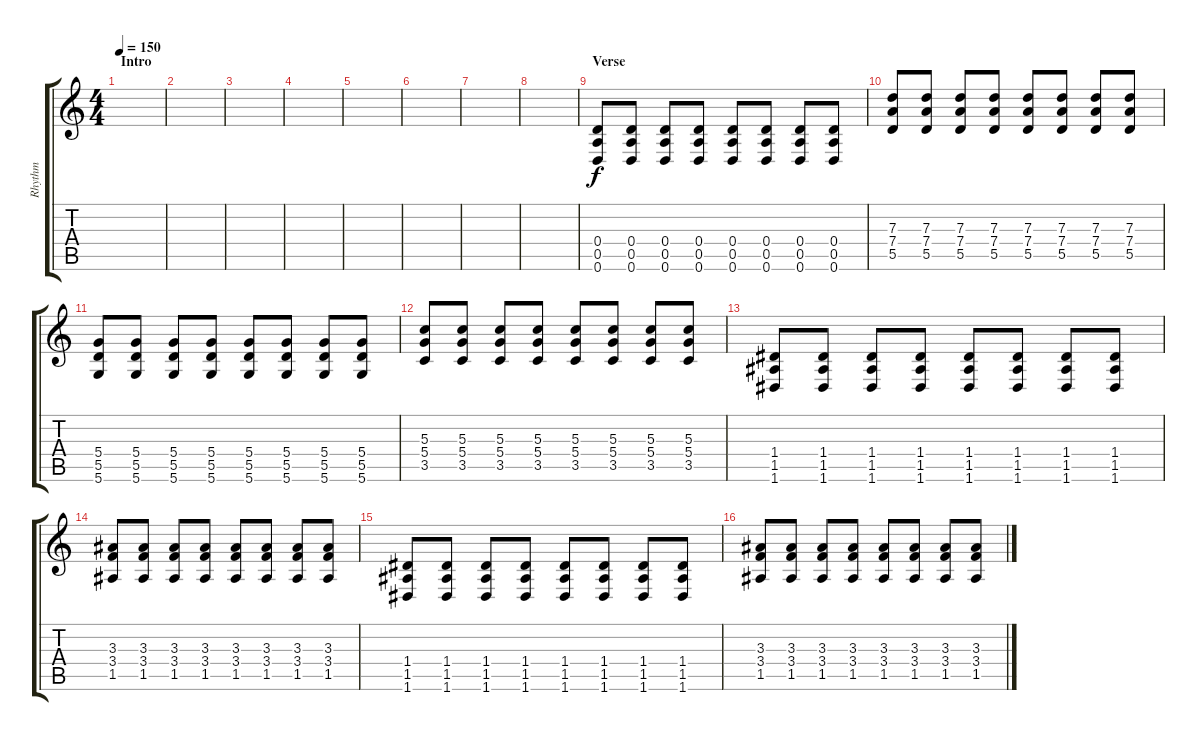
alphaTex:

\track ("Rhythm" "Rhythm") {instrument distortionguitar}
\staff {score tabs}
\tuning (E4 B3 G3 D3 A2 D2) {hide}
\ts (4 4)
\section ("" "Intro")
\tempo 150
\clef g2
\ks c
|
|
|
|
|
|
|
|
\section ("" "Verse")
(0.4 0.5 0.6).8 (0.4 0.5 0.6).8 (0.4 0.5 0.6).8 (0.4 0.5 0.6).8 (0.4 0.5 0.6).8 (0.4 0.5 0.6).8 (0.4 0.5 0.6).8 (0.4 0.5 0.6).8 |
(7.3 7.4 5.5).8 (7.3 7.4 5.5).8 (7.3 7.4 5.5).8 (7.3 7.4 5.5).8 (7.3 7.4 5.5).8 (7.3 7.4 5.5).8 (7.3 7.4 5.5).8 (7.3 7.4 5.5).8 |
(5.4 5.5 5.6).8 (5.4 5.5 5.6).8 (5.4 5.5 5.6).8 (5.4 5.5 5.6).8 (5.4 5.5 5.6).8 (5.4 5.5 5.6).8 (5.4 5.5 5.6).8 (5.4 5.5 5.6).8 |
(5.3 5.4 3.5).8 (5.3 5.4 3.5).8 (5.3 5.4 3.5).8 (5.3 5.4 3.5).8 (5.3 5.4 3.5).8 (5.3 5.4 3.5).8 (5.3 5.4 3.5).8 (5.3 5.4 3.5).8 |
(1.4 1.5 1.6).8 (1.4 1.5 1.6).8 (1.4 1.5 1.6).8 (1.4 1.5 1.6).8 (1.4 1.5 1.6).8 (1.4 1.5 1.6).8 (1.4 1.5 1.6).8 (1.4 1.5 1.6).8 |
(3.3 3.4 1.5).8 (3.3 3.4 1.5).8 (3.3 3.4 1.5).8 (3.3 3.4 1.5).8 (3.3 3.4 1.5).8 (3.3 3.4 1.5).8 (3.3 3.4 1.5).8 (3.3 3.4 1.5).8 |
(1.4 1.5 1.6).8 (1.4 1.5 1.6).8 (1.4 1.5 1.6).8 (1.4 1.5 1.6).8 (1.4 1.5 1.6).8 (1.4 1.5 1.6).8 (1.4 1.5 1.6).8 (1.4 1.5 1.6).8 |
(3.3 3.4 1.5).8 (3.3 3.4 1.5).8 (3.3 3.4 1.5).8 (3.3 3.4 1.5).8 (3.3 3.4 1.5).8 (3.3 3.4 1.5).8 (3.3 3.4 1.5).8 (3.3 3.4 1.5).8
